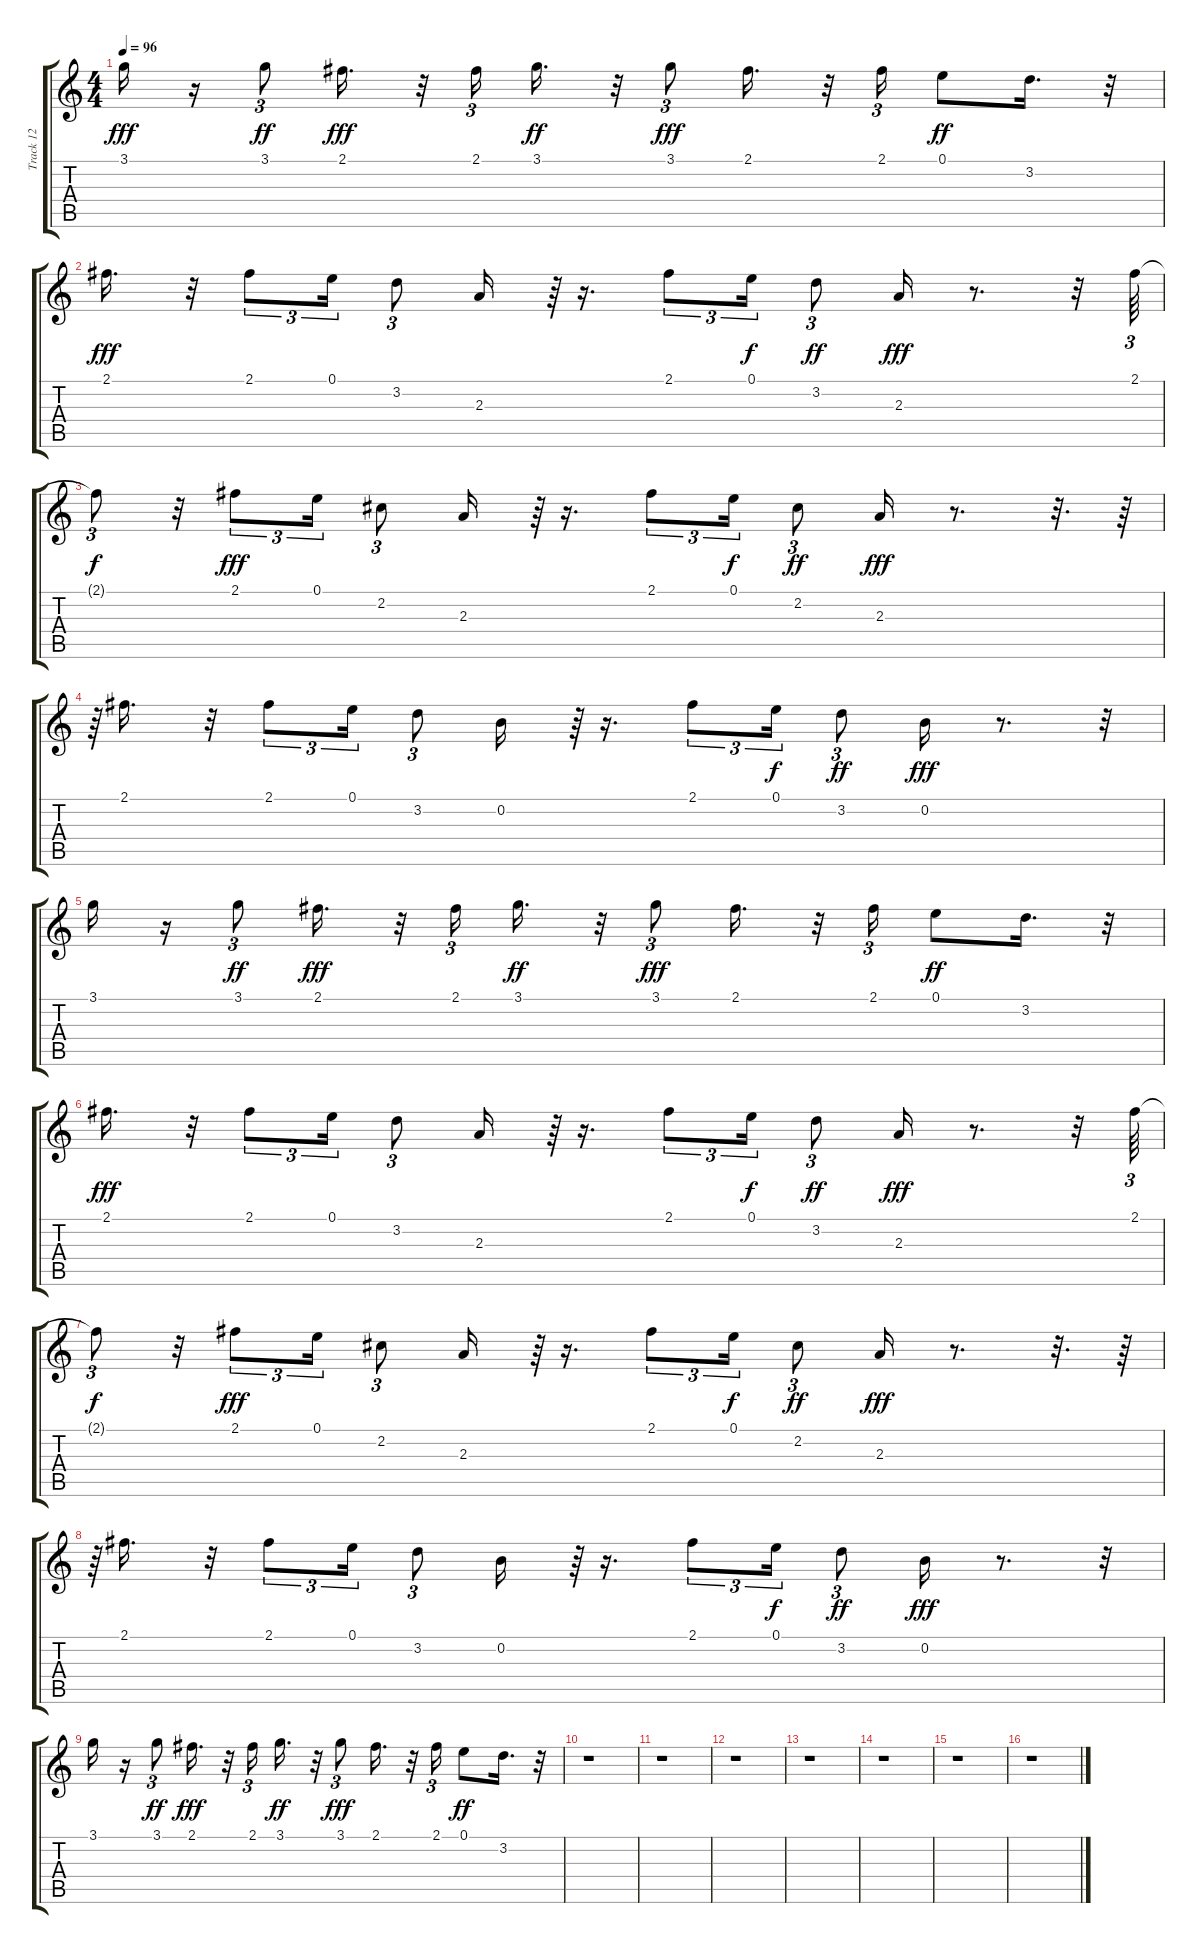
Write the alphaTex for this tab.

\track ("Track 12" "Track 12") {instrument acousticguitarsteel}
\staff {score tabs}
\tuning (E4 B3 G3 D3 A2 E2) {hide}
\ts (4 4)
\tempo 96
\clef g2
\ks c
3.1.16{dy fff} r.16 3.1.8{tu (3 2) dy ff} 2.1.16{d dy fff} r.32 2.1.16{tu (3 2)} 3.1.16{d dy ff} r.32 3.1.8{tu (3 2) dy fff} 2.1.16{d} r.32 2.1.16{tu (3 2)} 0.1.8{dy ff} 3.2.16{d} r.32 |
2.1.16{d dy fff} r.32 2.1.8{tu (3 2)} 0.1.16{tu (3 2)} 3.2.8{tu (3 2)} 2.3.16 r.64{tu (3 2)} r.16{d} 2.1.8{tu (3 2)} 0.1.16{tu (3 2) dy f} 3.2.8{tu (3 2) dy ff} 2.3.16{dy fff} r.8{d} r.32 2.1.64{tu (3 2)} |
2.1{t}.8{tu (3 2) dy f} r.32 2.1.8{tu (3 2) dy fff} 0.1.16{tu (3 2)} 2.2.8{tu (3 2)} 2.3.16 r.64{tu (3 2)} r.16{d} 2.1.8{tu (3 2)} 0.1.16{tu (3 2) dy f} 2.2.8{tu (3 2) dy ff} 2.3.16{dy fff} r.8{d} r.32{d} r.64 |
r.64{tu (3 2)} 2.1.16{d} r.32 2.1.8{tu (3 2)} 0.1.16{tu (3 2)} 3.2.8{tu (3 2)} 0.2.16 r.64{tu (3 2)} r.16{d} 2.1.8{tu (3 2)} 0.1.16{tu (3 2) dy f} 3.2.8{tu (3 2) dy ff} 0.2.16{dy fff} r.8{d} r.32 |
3.1.16 r.16 3.1.8{tu (3 2) dy ff} 2.1.16{d dy fff} r.32 2.1.16{tu (3 2)} 3.1.16{d dy ff} r.32 3.1.8{tu (3 2) dy fff} 2.1.16{d} r.32 2.1.16{tu (3 2)} 0.1.8{dy ff} 3.2.16{d} r.32 |
2.1.16{d dy fff} r.32 2.1.8{tu (3 2)} 0.1.16{tu (3 2)} 3.2.8{tu (3 2)} 2.3.16 r.64{tu (3 2)} r.16{d} 2.1.8{tu (3 2)} 0.1.16{tu (3 2) dy f} 3.2.8{tu (3 2) dy ff} 2.3.16{dy fff} r.8{d} r.32 2.1.64{tu (3 2)} |
2.1{t}.8{tu (3 2) dy f} r.32 2.1.8{tu (3 2) dy fff} 0.1.16{tu (3 2)} 2.2.8{tu (3 2)} 2.3.16 r.64{tu (3 2)} r.16{d} 2.1.8{tu (3 2)} 0.1.16{tu (3 2) dy f} 2.2.8{tu (3 2) dy ff} 2.3.16{dy fff} r.8{d} r.32{d} r.64 |
r.64{tu (3 2)} 2.1.16{d} r.32 2.1.8{tu (3 2)} 0.1.16{tu (3 2)} 3.2.8{tu (3 2)} 0.2.16 r.64{tu (3 2)} r.16{d} 2.1.8{tu (3 2)} 0.1.16{tu (3 2) dy f} 3.2.8{tu (3 2) dy ff} 0.2.16{dy fff} r.8{d} r.32 |
3.1.16 r.16 3.1.8{tu (3 2) dy ff} 2.1.16{d dy fff} r.32 2.1.16{tu (3 2)} 3.1.16{d dy ff} r.32 3.1.8{tu (3 2) dy fff} 2.1.16{d} r.32 2.1.16{tu (3 2)} 0.1.8{dy ff} 3.2.16{d} r.32 |
r.1 |
r.1 |
r.1 |
r.1 |
r.1 |
r.1 |
r.1
